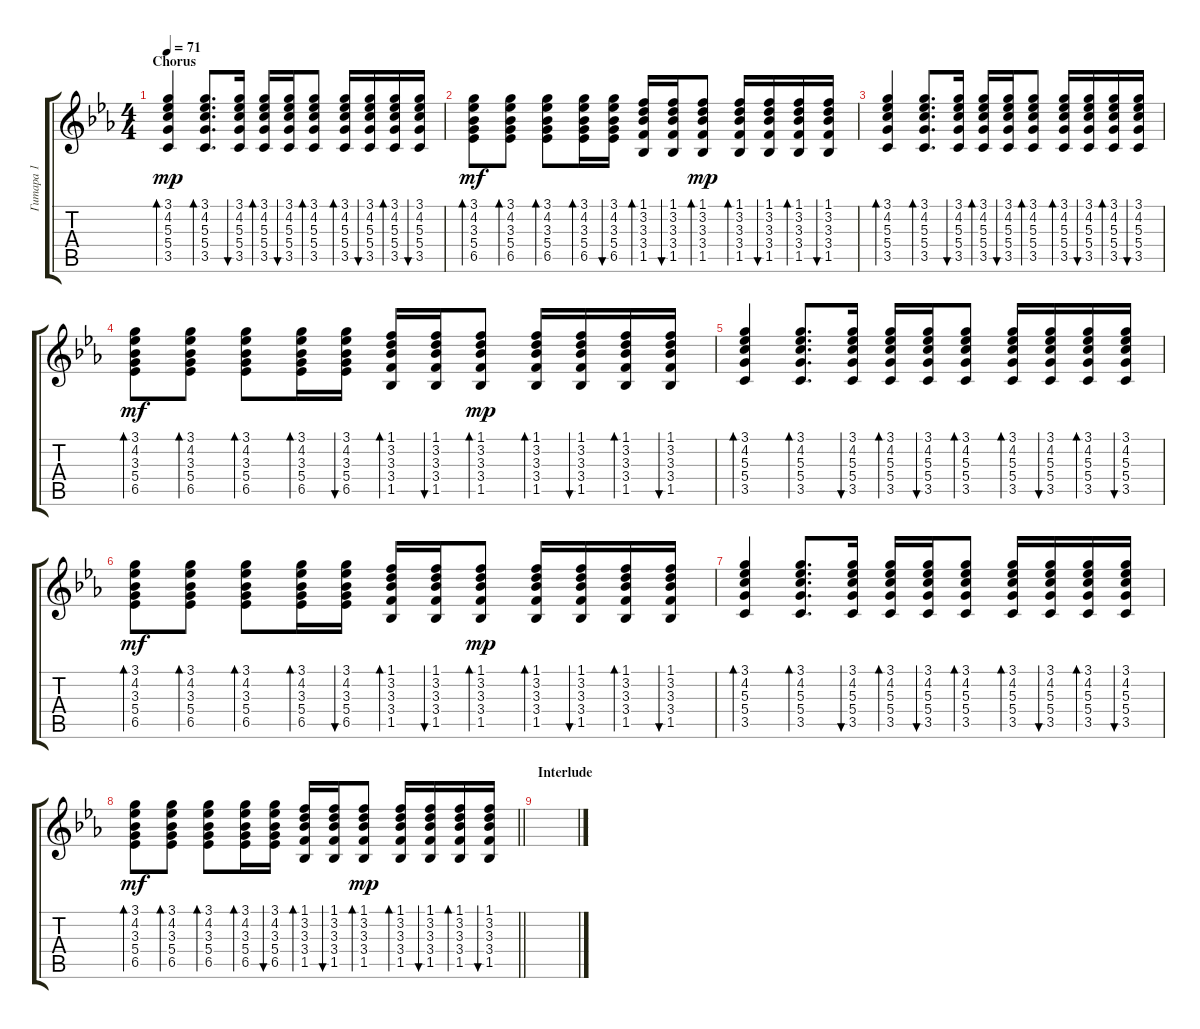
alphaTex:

\track ("Гитара 1" "Гитара 1") {instrument acousticguitarsteel}
\staff {score tabs}
\tuning (E4 B3 G3 D3 A2 E2) {hide}
\ts (4 4)
\section ("" "Chorus")
\tempo 71
\clef g2
\ks cminor
(3.1 4.2 5.3 5.4 3.5).4{bd 60 dy mp} (3.1 4.2 5.3 5.4 3.5).8{d bd 60} (3.1 4.2 5.3 5.4 3.5).16{bu 60} (3.1 4.2 5.3 5.4 3.5).16{bd 60} (3.1 4.2 5.3 5.4 3.5).16{bu 60} (3.1 4.2 5.3 5.4 3.5).8{bd 60} (3.1 4.2 5.3 5.4 3.5).16{bd 60} (3.1 4.2 5.3 5.4 3.5).16{bu 60} (3.1 4.2 5.3 5.4 3.5).16{bd 60} (3.1 4.2 5.3 5.4 3.5).16{bu 60} |
(3.1 4.2 3.3 5.4 6.5).8{bd 60 dy mf} (3.1 4.2 3.3 5.4 6.5).8{bd 60} (3.1 4.2 3.3 5.4 6.5).8{bd 60} (3.1 4.2 3.3 5.4 6.5).16{bd 60} (3.1 4.2 3.3 5.4 6.5).16{bu 60} (1.1 3.2 3.3 3.4 1.5).16{bd 60} (1.1 3.2 3.3 3.4 1.5).16{bu 60} (1.1 3.2 3.3 3.4 1.5).8{bd 60 dy mp} (1.1 3.2 3.3 3.4 1.5).16{bd 60} (1.1 3.2 3.3 3.4 1.5).16{bu 60} (1.1 3.2 3.3 3.4 1.5).16{bd 60} (1.1 3.2 3.3 3.4 1.5).16{bu 60} |
(3.1 4.2 5.3 5.4 3.5).4{bd 60} (3.1 4.2 5.3 5.4 3.5).8{d bd 60} (3.1 4.2 5.3 5.4 3.5).16{bu 60} (3.1 4.2 5.3 5.4 3.5).16{bd 60} (3.1 4.2 5.3 5.4 3.5).16{bu 60} (3.1 4.2 5.3 5.4 3.5).8{bd 60} (3.1 4.2 5.3 5.4 3.5).16{bd 60} (3.1 4.2 5.3 5.4 3.5).16{bu 60} (3.1 4.2 5.3 5.4 3.5).16{bd 60} (3.1 4.2 5.3 5.4 3.5).16{bu 60} |
(3.1 4.2 3.3 5.4 6.5).8{bd 60 dy mf} (3.1 4.2 3.3 5.4 6.5).8{bd 60} (3.1 4.2 3.3 5.4 6.5).8{bd 60} (3.1 4.2 3.3 5.4 6.5).16{bd 60} (3.1 4.2 3.3 5.4 6.5).16{bu 60} (1.1 3.2 3.3 3.4 1.5).16{bd 60} (1.1 3.2 3.3 3.4 1.5).16{bu 60} (1.1 3.2 3.3 3.4 1.5).8{bd 60 dy mp} (1.1 3.2 3.3 3.4 1.5).16{bd 60} (1.1 3.2 3.3 3.4 1.5).16{bu 60} (1.1 3.2 3.3 3.4 1.5).16{bd 60} (1.1 3.2 3.3 3.4 1.5).16{bu 60} |
(3.1 4.2 5.3 5.4 3.5).4{bd 60} (3.1 4.2 5.3 5.4 3.5).8{d bd 60} (3.1 4.2 5.3 5.4 3.5).16{bu 60} (3.1 4.2 5.3 5.4 3.5).16{bd 60} (3.1 4.2 5.3 5.4 3.5).16{bu 60} (3.1 4.2 5.3 5.4 3.5).8{bd 60} (3.1 4.2 5.3 5.4 3.5).16{bd 60} (3.1 4.2 5.3 5.4 3.5).16{bu 60} (3.1 4.2 5.3 5.4 3.5).16{bd 60} (3.1 4.2 5.3 5.4 3.5).16{bu 60} |
(3.1 4.2 3.3 5.4 6.5).8{bd 60 dy mf} (3.1 4.2 3.3 5.4 6.5).8{bd 60} (3.1 4.2 3.3 5.4 6.5).8{bd 60} (3.1 4.2 3.3 5.4 6.5).16{bd 60} (3.1 4.2 3.3 5.4 6.5).16{bu 60} (1.1 3.2 3.3 3.4 1.5).16{bd 60} (1.1 3.2 3.3 3.4 1.5).16{bu 60} (1.1 3.2 3.3 3.4 1.5).8{bd 60 dy mp} (1.1 3.2 3.3 3.4 1.5).16{bd 60} (1.1 3.2 3.3 3.4 1.5).16{bu 60} (1.1 3.2 3.3 3.4 1.5).16{bd 60} (1.1 3.2 3.3 3.4 1.5).16{bu 60} |
(3.1 4.2 5.3 5.4 3.5).4{bd 60} (3.1 4.2 5.3 5.4 3.5).8{d bd 60} (3.1 4.2 5.3 5.4 3.5).16{bu 60} (3.1 4.2 5.3 5.4 3.5).16{bd 60} (3.1 4.2 5.3 5.4 3.5).16{bu 60} (3.1 4.2 5.3 5.4 3.5).8{bd 60} (3.1 4.2 5.3 5.4 3.5).16{bd 60} (3.1 4.2 5.3 5.4 3.5).16{bu 60} (3.1 4.2 5.3 5.4 3.5).16{bd 60} (3.1 4.2 5.3 5.4 3.5).16{bu 60} |
\barLineRight lightlight
(3.1 4.2 3.3 5.4 6.5).8{bd 60 dy mf} (3.1 4.2 3.3 5.4 6.5).8{bd 60} (3.1 4.2 3.3 5.4 6.5).8{bd 60} (3.1 4.2 3.3 5.4 6.5).16{bd 60} (3.1 4.2 3.3 5.4 6.5).16{bu 60} (1.1 3.2 3.3 3.4 1.5).16{bd 60} (1.1 3.2 3.3 3.4 1.5).16{bu 60} (1.1 3.2 3.3 3.4 1.5).8{bd 60 dy mp} (1.1 3.2 3.3 3.4 1.5).16{bd 60} (1.1 3.2 3.3 3.4 1.5).16{bu 60} (1.1 3.2 3.3 3.4 1.5).16{bd 60} (1.1 3.2 3.3 3.4 1.5).16{bu 60} |
\section ("" "Interlude")
